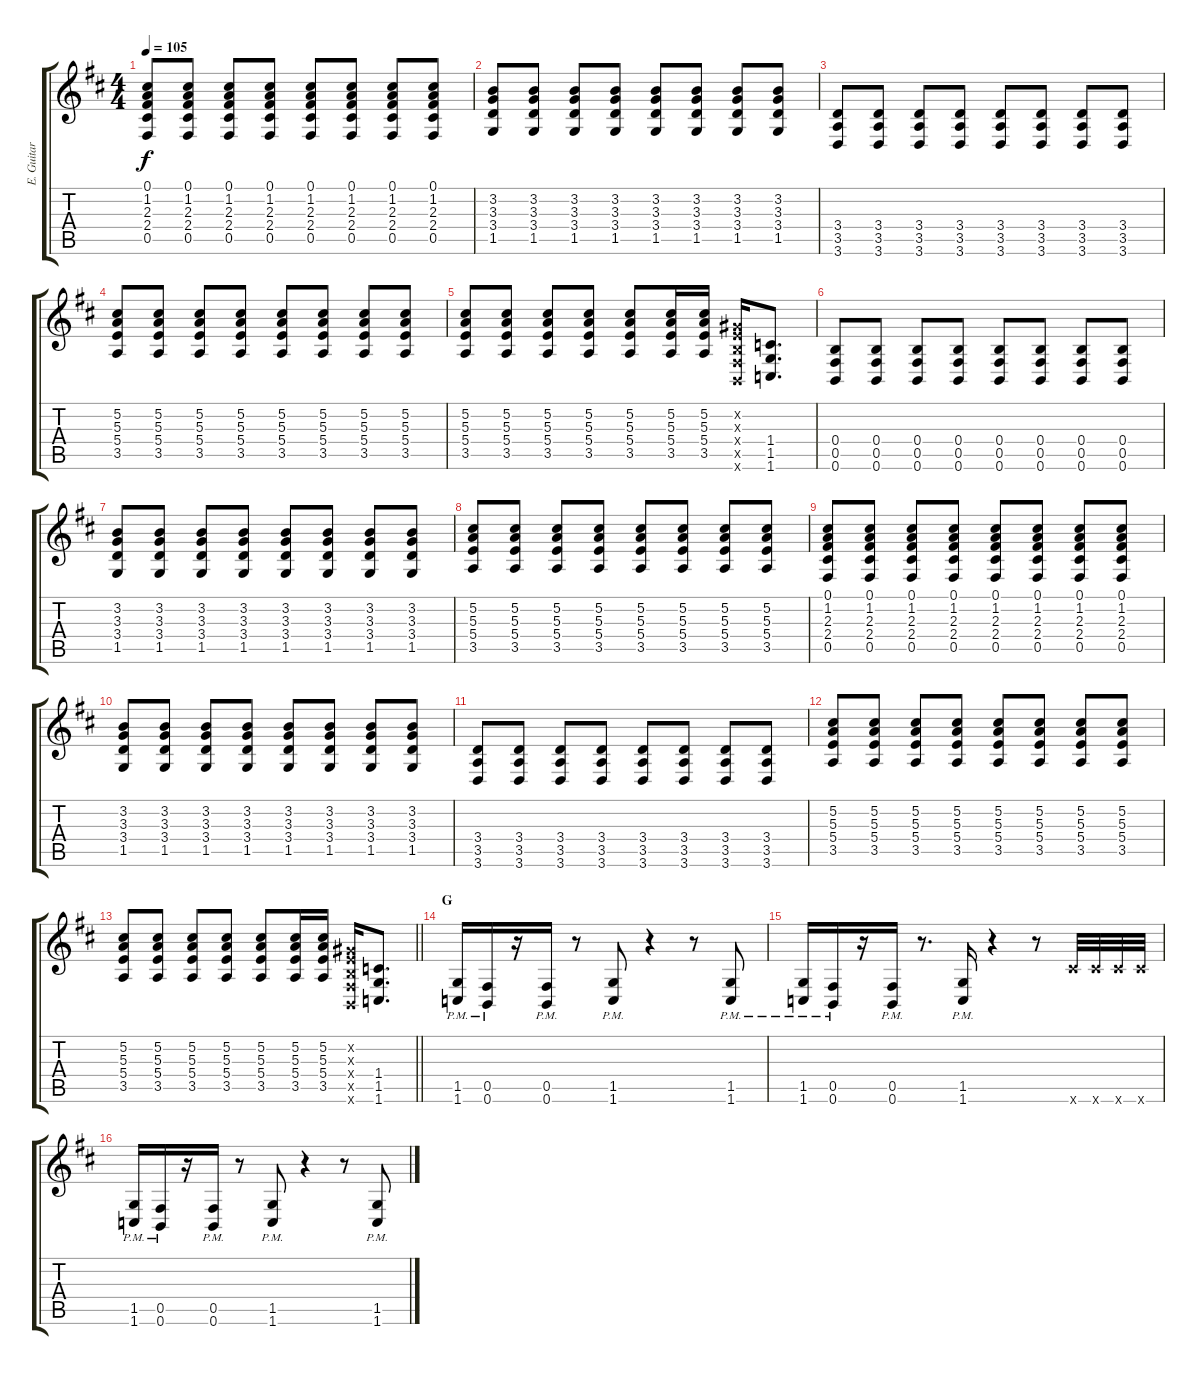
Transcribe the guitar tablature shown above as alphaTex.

\track ("E. Guitar III" "E. Guitar ") {instrument overdrivenguitar}
\staff {score tabs}
\tuning (Db4 Ab3 E3 B2 Gb2 B1) {hide}
\ts (4 4)
\tempo 105
\clef g2
\ks d
(0.1 1.2 2.3 2.4 0.5).8{dy f} (0.1 1.2 2.3 2.4 0.5).8 (0.1 1.2 2.3 2.4 0.5).8 (0.1 1.2 2.3 2.4 0.5).8 (0.1 1.2 2.3 2.4 0.5).8 (0.1 1.2 2.3 2.4 0.5).8 (0.1 1.2 2.3 2.4 0.5).8 (0.1 1.2 2.3 2.4 0.5).8 |
(3.2 3.3 3.4 1.5).8 (3.2 3.3 3.4 1.5).8 (3.2 3.3 3.4 1.5).8 (3.2 3.3 3.4 1.5).8 (3.2 3.3 3.4 1.5).8 (3.2 3.3 3.4 1.5).8 (3.2 3.3 3.4 1.5).8 (3.2 3.3 3.4 1.5).8 |
(3.4 3.5 3.6).8 (3.4 3.5 3.6).8 (3.4 3.5 3.6).8 (3.4 3.5 3.6).8 (3.4 3.5 3.6).8 (3.4 3.5 3.6).8 (3.4 3.5 3.6).8 (3.4 3.5 3.6).8 |
(5.2 5.3 5.4 3.5).8 (5.2 5.3 5.4 3.5).8 (5.2 5.3 5.4 3.5).8 (5.2 5.3 5.4 3.5).8 (5.2 5.3 5.4 3.5).8 (5.2 5.3 5.4 3.5).8 (5.2 5.3 5.4 3.5).8 (5.2 5.3 5.4 3.5).8 |
(5.2 5.3 5.4 3.5).8 (5.2 5.3 5.4 3.5).8 (5.2 5.3 5.4 3.5).8 (5.2 5.3 5.4 3.5).8 (5.2 5.3 5.4 3.5).8 (5.2 5.3 5.4 3.5).16 (5.2 5.3 5.4 3.5).16 (0.2{x} 0.3{x} 0.4{x} 0.5{x} 0.6{x}).16 (1.4 1.5 1.6).8{d} |
(0.4 0.5 0.6).8 (0.4 0.5 0.6).8 (0.4 0.5 0.6).8 (0.4 0.5 0.6).8 (0.4 0.5 0.6).8 (0.4 0.5 0.6).8 (0.4 0.5 0.6).8 (0.4 0.5 0.6).8 |
(3.2 3.3 3.4 1.5).8 (3.2 3.3 3.4 1.5).8 (3.2 3.3 3.4 1.5).8 (3.2 3.3 3.4 1.5).8 (3.2 3.3 3.4 1.5).8 (3.2 3.3 3.4 1.5).8 (3.2 3.3 3.4 1.5).8 (3.2 3.3 3.4 1.5).8 |
(5.2 5.3 5.4 3.5).8 (5.2 5.3 5.4 3.5).8 (5.2 5.3 5.4 3.5).8 (5.2 5.3 5.4 3.5).8 (5.2 5.3 5.4 3.5).8 (5.2 5.3 5.4 3.5).8 (5.2 5.3 5.4 3.5).8 (5.2 5.3 5.4 3.5).8 |
(0.1 1.2 2.3 2.4 0.5).8 (0.1 1.2 2.3 2.4 0.5).8 (0.1 1.2 2.3 2.4 0.5).8 (0.1 1.2 2.3 2.4 0.5).8 (0.1 1.2 2.3 2.4 0.5).8 (0.1 1.2 2.3 2.4 0.5).8 (0.1 1.2 2.3 2.4 0.5).8 (0.1 1.2 2.3 2.4 0.5).8 |
(3.2 3.3 3.4 1.5).8 (3.2 3.3 3.4 1.5).8 (3.2 3.3 3.4 1.5).8 (3.2 3.3 3.4 1.5).8 (3.2 3.3 3.4 1.5).8 (3.2 3.3 3.4 1.5).8 (3.2 3.3 3.4 1.5).8 (3.2 3.3 3.4 1.5).8 |
(3.4 3.5 3.6).8 (3.4 3.5 3.6).8 (3.4 3.5 3.6).8 (3.4 3.5 3.6).8 (3.4 3.5 3.6).8 (3.4 3.5 3.6).8 (3.4 3.5 3.6).8 (3.4 3.5 3.6).8 |
(5.2 5.3 5.4 3.5).8 (5.2 5.3 5.4 3.5).8 (5.2 5.3 5.4 3.5).8 (5.2 5.3 5.4 3.5).8 (5.2 5.3 5.4 3.5).8 (5.2 5.3 5.4 3.5).8 (5.2 5.3 5.4 3.5).8 (5.2 5.3 5.4 3.5).8 |
\barLineRight lightlight
(5.2 5.3 5.4 3.5).8 (5.2 5.3 5.4 3.5).8 (5.2 5.3 5.4 3.5).8 (5.2 5.3 5.4 3.5).8 (5.2 5.3 5.4 3.5).8 (5.2 5.3 5.4 3.5).16 (5.2 5.3 5.4 3.5).16 (0.2{x} 0.3{x} 0.4{x} 0.5{x} 0.6{x}).16 (1.4 1.5 1.6).8{d} |
\section ("" "G")
(1.5{pm} 1.6{pm}).16 (0.5{pm} 0.6{pm}).16 r.16 (0.5{pm} 0.6{pm}).16 r.8 (1.5{pm} 1.6{pm}).8 r.4 r.8 (1.5{pm} 1.6{pm}).8 |
(1.5{pm} 1.6{pm}).16 (0.5{pm} 0.6{pm}).16 r.16 (0.5{pm} 0.6{pm}).16 r.8{d} (1.5{pm} 1.6{pm}).16 r.4 r.8 14.6{x}.32 14.6{x}.32 14.6{x}.32 14.6{x}.32 |
(1.5{pm} 1.6{pm}).16 (0.5{pm} 0.6{pm}).16 r.16 (0.5{pm} 0.6{pm}).16 r.8 (1.5{pm} 1.6{pm}).8 r.4 r.8 (1.5{pm} 1.6{pm}).8
